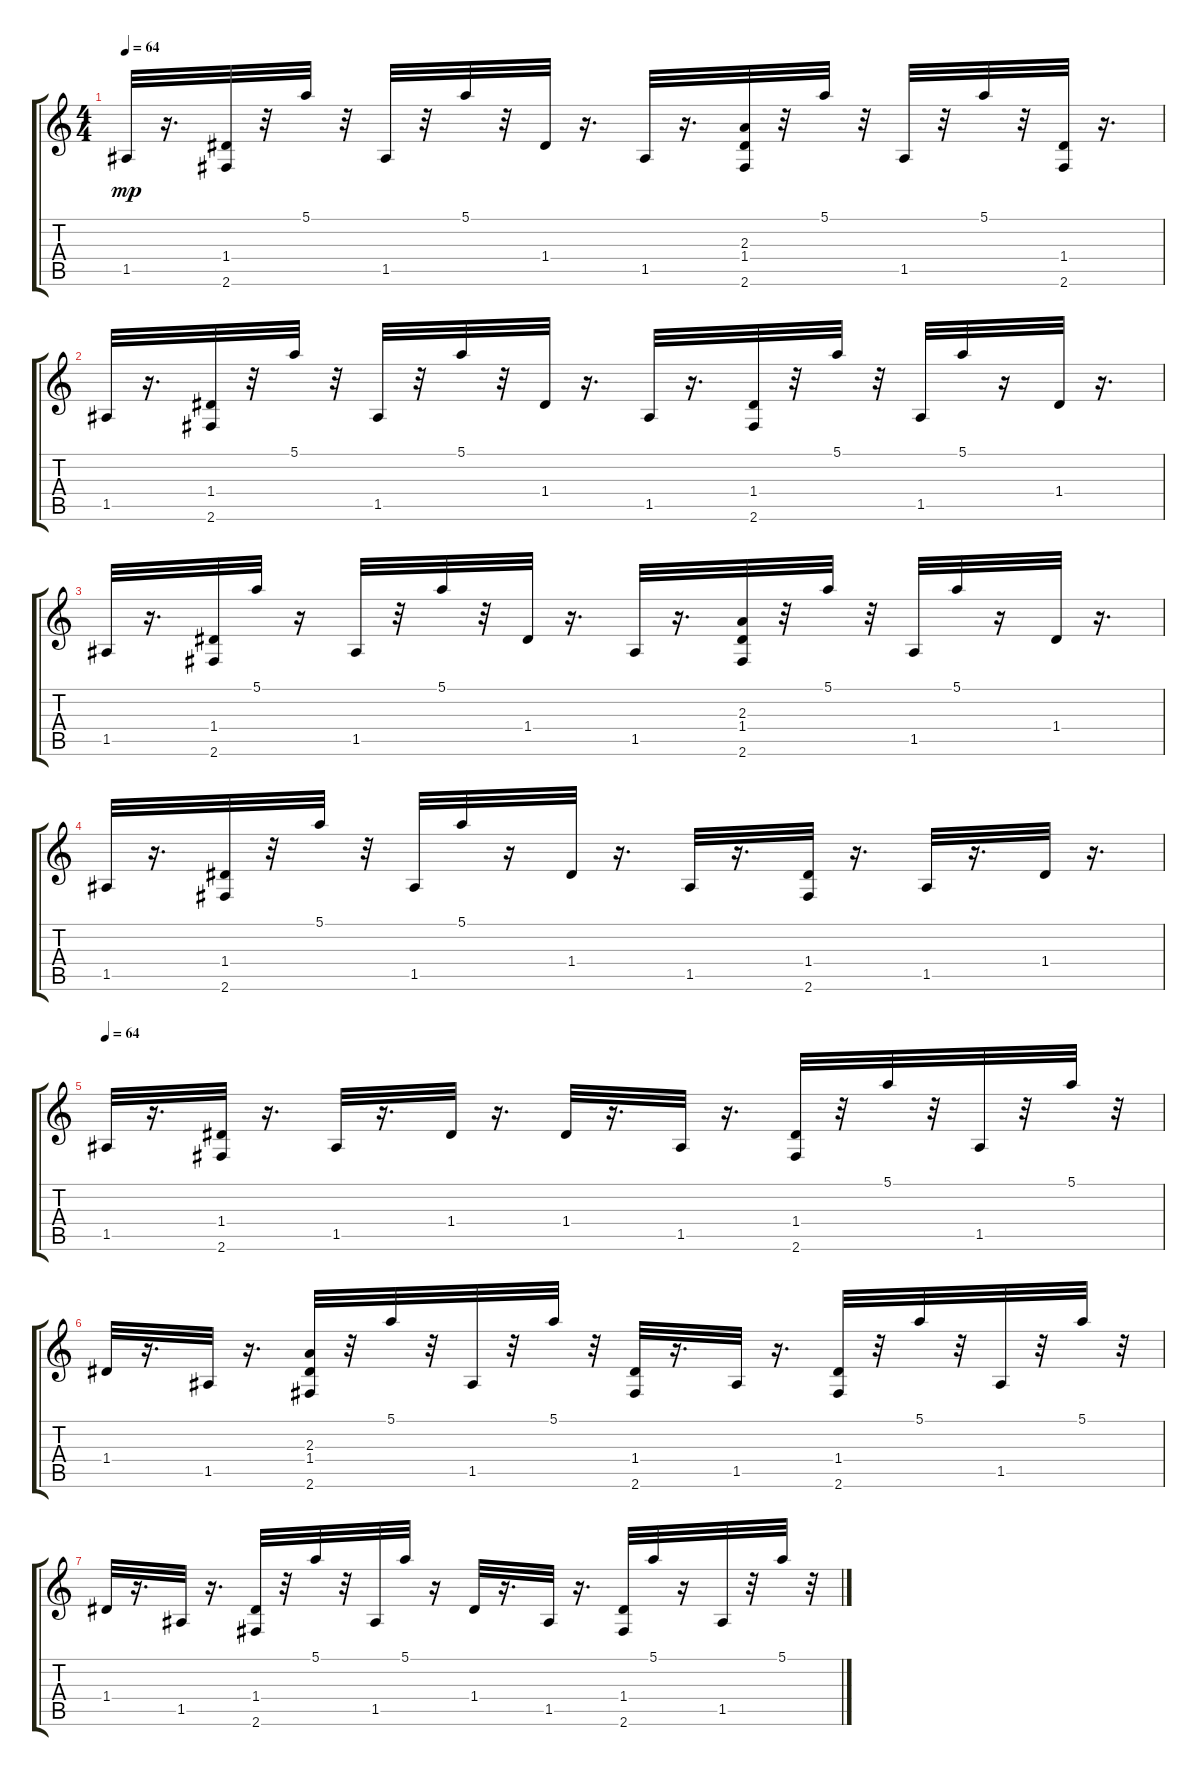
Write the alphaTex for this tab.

\track "" {instrument acousticguitarnylon}
\staff {score tabs}
\tuning (E4 B3 G3 D3 A2 E2) {hide}
\ts (4 4)
\tempo 64
\clef g2
\ks c
1.5.32{dy mp} r.16{d} (1.4 2.6).32 r.32 5.1.32 r.32 1.5.32 r.32 5.1.32 r.32 1.4.32 r.16{d} 1.5.32 r.16{d} (2.3 1.4 2.6).32 r.32 5.1.32 r.32 1.5.32 r.32 5.1.32 r.32 (1.4 2.6).32 r.16{d} |
1.5.32 r.16{d} (1.4 2.6).32 r.32 5.1.32 r.32 1.5.32 r.32 5.1.32 r.32 1.4.32 r.16{d} 1.5.32 r.16{d} (1.4 2.6).32 r.32 5.1.32 r.32 1.5.32 5.1.32 r.16 1.4.32 r.16{d} |
1.5.32 r.16{d} (1.4 2.6).32 5.1.32 r.16 1.5.32 r.32 5.1.32 r.32 1.4.32 r.16{d} 1.5.32 r.16{d} (2.3 1.4 2.6).32 r.32 5.1.32 r.32 1.5.32 5.1.32 r.16 1.4.32 r.16{d} |
1.5.32 r.16{d} (1.4 2.6).32 r.32 5.1.32 r.32 1.5.32 5.1.32 r.16 1.4.32 r.16{d} 1.5.32 r.16{d} (1.4 2.6).32 r.16{d} 1.5.32 r.16{d} 1.4.32 r.16{d} |
\tempo 64
1.5.32 r.16{d} (1.4 2.6).32 r.16{d} 1.5.32 r.16{d} 1.4.32 r.16{d} 1.4.32 r.16{d} 1.5.32 r.16{d} (1.4 2.6).32 r.32 5.1.32 r.32 1.5.32 r.32 5.1.32 r.32 |
1.4.32 r.16{d} 1.5.32 r.16{d} (2.3 1.4 2.6).32 r.32 5.1.32 r.32 1.5.32 r.32 5.1.32 r.32 (1.4 2.6).32 r.16{d} 1.5.32 r.16{d} (1.4 2.6).32 r.32 5.1.32 r.32 1.5.32 r.32 5.1.32 r.32 |
1.4.32 r.16{d} 1.5.32 r.16{d} (1.4 2.6).32 r.32 5.1.32 r.32 1.5.32 5.1.32 r.16 1.4.32 r.16{d} 1.5.32 r.16{d} (1.4 2.6).32 5.1.32 r.16 1.5.32 r.32 5.1.32 r.32
